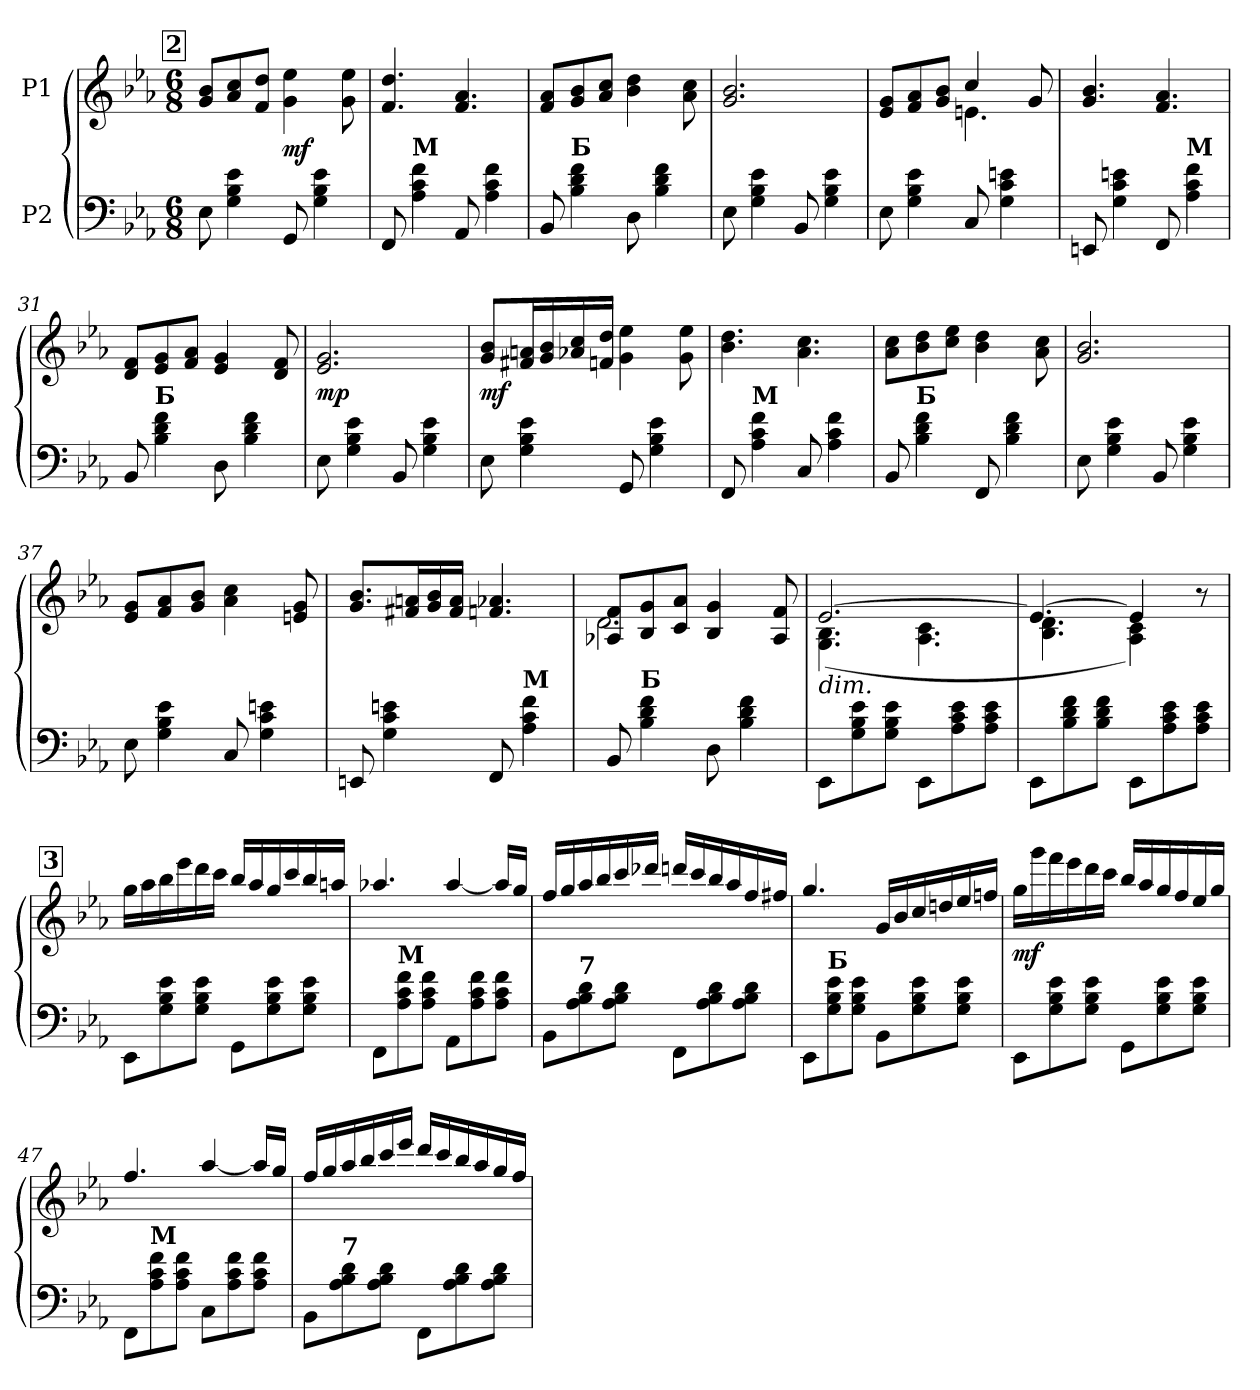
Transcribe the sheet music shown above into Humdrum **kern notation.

**kern	**kern	**dynam
*part2	*part1	*part1
*staff2	*staff1	*staff1
*I"P2	*I"P1	*
*clefF4	*clefG2	*
*k[b-e-a-]	*k[b-e-a-]	*
*E-:	*E-:	*
*M6/8	*M6/8	*
!!LO:REH:place=s1:B:color=#000000:enc=box:fs=13.686:t=2
=25	=25	=25
8E-i\	8gi/ 8b-iL	.
4Gi\ 4B-i 4e-i	8a-i/ 8cci	.
.	8fi/ 8ddiJ	.
8GGi/	4gi\ 4ee-i	mf
4Gi\ 4B-i 4e-i	.	.
.	8gi\ 8ee-i	.
!!LO:LB:g=z
=26	=26	=26
8FFi/	4.fi/ 4.ddi	.
!LO:TX:a:B:t=М	!	!
4A-i\ 4ci 4fi	.	.
8AA-i/	4.fi/ 4.a-i	.
4A-i\ 4ci 4fi	.	.
=27	=27	=27
8BB-i/	8fi/ 8a-iL	.
!LO:TX:a:B:t=Б	!	!
4B-i\ 4di 4fi	8gi/ 8b-i	.
.	8a-i/ 8cciJ	.
8Di\	4b-i\ 4ddi	.
4B-i\ 4di 4fi	.	.
.	8a-i\ 8cci	.
=28	=28	=28
8E-i\	2.gi/ 2.b-i	.
4Gi\ 4B-i 4e-i	.	.
8BB-i/	.	.
4Gi\ 4B-i 4e-i	.	.
=29	=29	=29
*	*^	*
8E-i\	8e-i/ 8giL	4.ryy	.
4Gi\ 4B-i 4e-i	8fi/ 8a-i	.	.
.	8gi/ 8b-iJ	.	.
8Ci/	4cci/	4.eni\	.
4Gi\ 4ci 4eni	.	.	.
.	8gi/	.	.
*	*v	*v	*
=30	=30	=30
8EEni/	4.gi/ 4.b-i	.
4Gi\ 4ci 4eni	.	.
8FFi/	4.fi/ 4.a-i	.
!LO:TX:a:B:t=М	!	!
4A-i\ 4ci 4fi	.	.
!!LO:PB:g=z
=31	=31	=31
8BB-i/	8di/ 8fiL	.
!LO:TX:a:B:t=Б	!	!
4B-i\ 4di 4fi	8e-i/ 8gi	.
.	8fi/ 8a-iJ	.
8Di\	4e-i/ 4gi	.
4B-i\ 4di 4fi	.	.
.	8di/ 8fi	.
=32	=32	=32
8E-i\	2.e-i/ 2.gi	mp
4Gi\ 4B-i 4e-i	.	.
8BB-i/	.	.
4Gi\ 4B-i 4e-i	.	.
=33	=33	=33
8E-i\	8gi/ 8b-iL	mf
4Gi\ 4B-i 4e-i	16f#Xi/ 16aniL	.
.	16gi/ 16b-i	.
.	16a-Xi/ 16cci	.
.	16fni/ 16ddiJJ	.
8GGi/	4gi\ 4ee-i	.
4Gi\ 4B-i 4e-i	.	.
.	8gi\ 8ee-i	.
=34	=34	=34
8FFi/	4.b-i\ 4.ddi	.
!LO:TX:a:B:t=М	!	!
4A-i\ 4ci 4fi	.	.
8Ci/	4.a-i\ 4.cci	.
4A-i\ 4ci 4fi	.	.
=35	=35	=35
8BB-i/	8a-i\ 8cciL	.
!LO:TX:a:B:t=Б	!	!
4B-i\ 4di 4fi	8b-i\ 8ddi	.
.	8cci\ 8ee-iJ	.
8FFi/	4b-i\ 4ddi	.
4B-i\ 4di 4fi	.	.
.	8a-i\ 8cci	.
!!LO:LB:g=z
=36	=36	=36
8E-i\	2.gi/ 2.b-i	.
4Gi\ 4B-i 4e-i	.	.
8BB-i/	.	.
4Gi\ 4B-i 4e-i	.	.
=37	=37	=37
8E-i\	8e-i/ 8giL	.
4Gi\ 4B-i 4e-i	8fi/ 8a-i	.
.	8gi/ 8b-iJ	.
8Ci/	4a-i\ 4cci	.
4Gi\ 4ci 4eni	.	.
.	8eni/ 8gi	.
=38	=38	=38
8EEni/	8.gi/ 8.b-iL	.
4Gi\ 4ci 4eni	.	.
.	16f#Xi/ 16aniL	.
.	16gi/ 16b-i	.
.	16f#i/ 16aiJJ	.
8FFi/	4.fni/ 4.a-Xi	.
!LO:TX:a:B:t=М	!	!
4A-i\ 4ci 4fi	.	.
=39	=39	=39
*	*^	*
8BB-i/	8A-Xi/ 8fiL	2.di\	.
!LO:TX:a:B:t=Б	!	!	!
4B-i\ 4di 4fi	8B-i/ 8gi	.	.
.	8ci/ 8a-iJ	.	.
8Di\	4B-i/ 4gi	.	.
4B-i\ 4di 4fi	.	.	.
.	8A-i/ 8fi	.	.
=40	=40	=40	=40
!	!LO:TX:b:i:t=dim.	!	!
8EE-i\L	[>2.e-i/	(4.Gi\ 4.B-i	.
8Gi\ 8B-i 8e-i	.	.	.
8Gi\ 8B-i 8e-iJ	.	.	.
8EE-i\L	.	4.A-i\ 4.ci	.
8A-i\ 8ci 8e-i	.	.	.
8A-i\ 8ci 8e-iJ	.	.	.
!!LO:LB:g=z	!!
=41	=41	=41	=41
8EE-i\L	4.e-i/_>	4.B-i\ 4.di	.
8B-i\ 8di 8fi	.	.	.
8B-i\ 8di 8fiJ	.	.	.
8EE-i\L	4e-i/]	4A-i\ 4ci)	.
8A-i\ 8ci 8e-i	.	.	.
8A-i\ 8ci 8e-iJ	8r	8ryy	.
!!LO:REH:place=s1:B:color=#000000:enc=box:fs=13.686:t=3
=42	=42	=42	=42
!	!LO:TX:b:Bi:t=espress.	!	!
*	*v	*v	*
8EE-i\L	16ggi\LL	.
.	16aa-i\	.
8Gi\ 8B-i 8e-i	16bb-i\	.
.	16eee-i\	.
8Gi\ 8B-i 8e-iJ	16dddi\	.
.	16ccci\JJ	.
8GGi\L	16bb-i/LL	.
.	16aa-i/	.
8Gi\ 8B-i 8e-i	16ggi/	.
.	16ccci/	.
8Gi\ 8B-i 8e-iJ	16bb-i/	.
.	16aani/JJ	.
=43	=43	=43
8FFi\L	4.aa-Xi/	.
!LO:TX:a:B:t=М	!	!
8A-i\ 8ci 8fi	.	.
8A-i\ 8ci 8fiJ	.	.
8AA-i\L	[<4aa-i/	.
8A-i\ 8ci 8fi	.	.
8A-i\ 8ci 8fiJ	16aa-i/LL]	.
.	16ggi/JJ	.
=44	=44	=44
8BB-i\L	16ffi/LL	.
.	16ggi/	.
!LO:TX:a:B:t=7	!	!
8A-i\ 8B-i 8di	16aa-i/	.
.	16bb-i/	.
8A-i\ 8B-i 8diJ	16ccci/	.
.	16ddd-Xi/JJ	.
8FFi\L	16dddni/LL	.
.	16ccci/	.
8A-i\ 8B-i 8di	16bb-i/	.
.	16aa-i/	.
8A-i\ 8B-i 8diJ	16ffi/	.
.	16ff#Xi/JJ	.
=45	=45	=45
8EE-i\L	4.ggi/	.
!LO:TX:a:B:t=Б	!	!
8Gi\ 8B-i 8e-i	.	.
8Gi\ 8B-i 8e-iJ	.	.
8BB-i\L	16gi/LL	.
.	16b-i/	.
8Gi\ 8B-i 8e-i	16cci/	.
.	16ddni/	.
8Gi\ 8B-i 8e-iJ	16ee-i/	.
.	16ffni/JJ	.
!!LO:LB:g=z
=46	=46	=46
8EE-i\L	16ggi\LL	mf
.	16gggi\	.
8Gi\ 8B-i 8e-i	16fffi\	.
.	16eee-i\	.
8Gi\ 8B-i 8e-iJ	16dddi\	.
.	16ccci\JJ	.
8GGi\L	16bb-i/LL	.
.	16aa-i/	.
8Gi\ 8B-i 8e-i	16ggi/	.
.	16ffi/	.
8Gi\ 8B-i 8e-iJ	16ee-i/	.
.	16ggi/JJ	.
=47	=47	=47
8FFi\L	4.ffi/	.
!LO:TX:a:B:t=М	!	!
8A-i\ 8ci 8fi	.	.
8A-i\ 8ci 8fiJ	.	.
8Ci\L	[<4aa-i/	.
8A-i\ 8ci 8fi	.	.
8A-i\ 8ci 8fiJ	16aa-i/LL]	.
.	16ggi/JJ	.
=48	=48	=48
8BB-i\L	16ffi/LL	.
.	16ggi/	.
!LO:TX:a:B:t=7	!	!
8A-i\ 8B-i 8di	16aa-i/	.
.	16bb-i/	.
8A-i\ 8B-i 8diJ	16ccci/	.
.	16eee-i/JJ	.
8FFi\L	16dddi/LL	.
.	16ccci/	.
8A-i\ 8B-i 8di	16bb-i/	.
.	16aa-i/	.
8A-i\ 8B-i 8diJ	16ggi/	.
.	16ffi/JJ	.
=	=	=
*-	*-	*-
